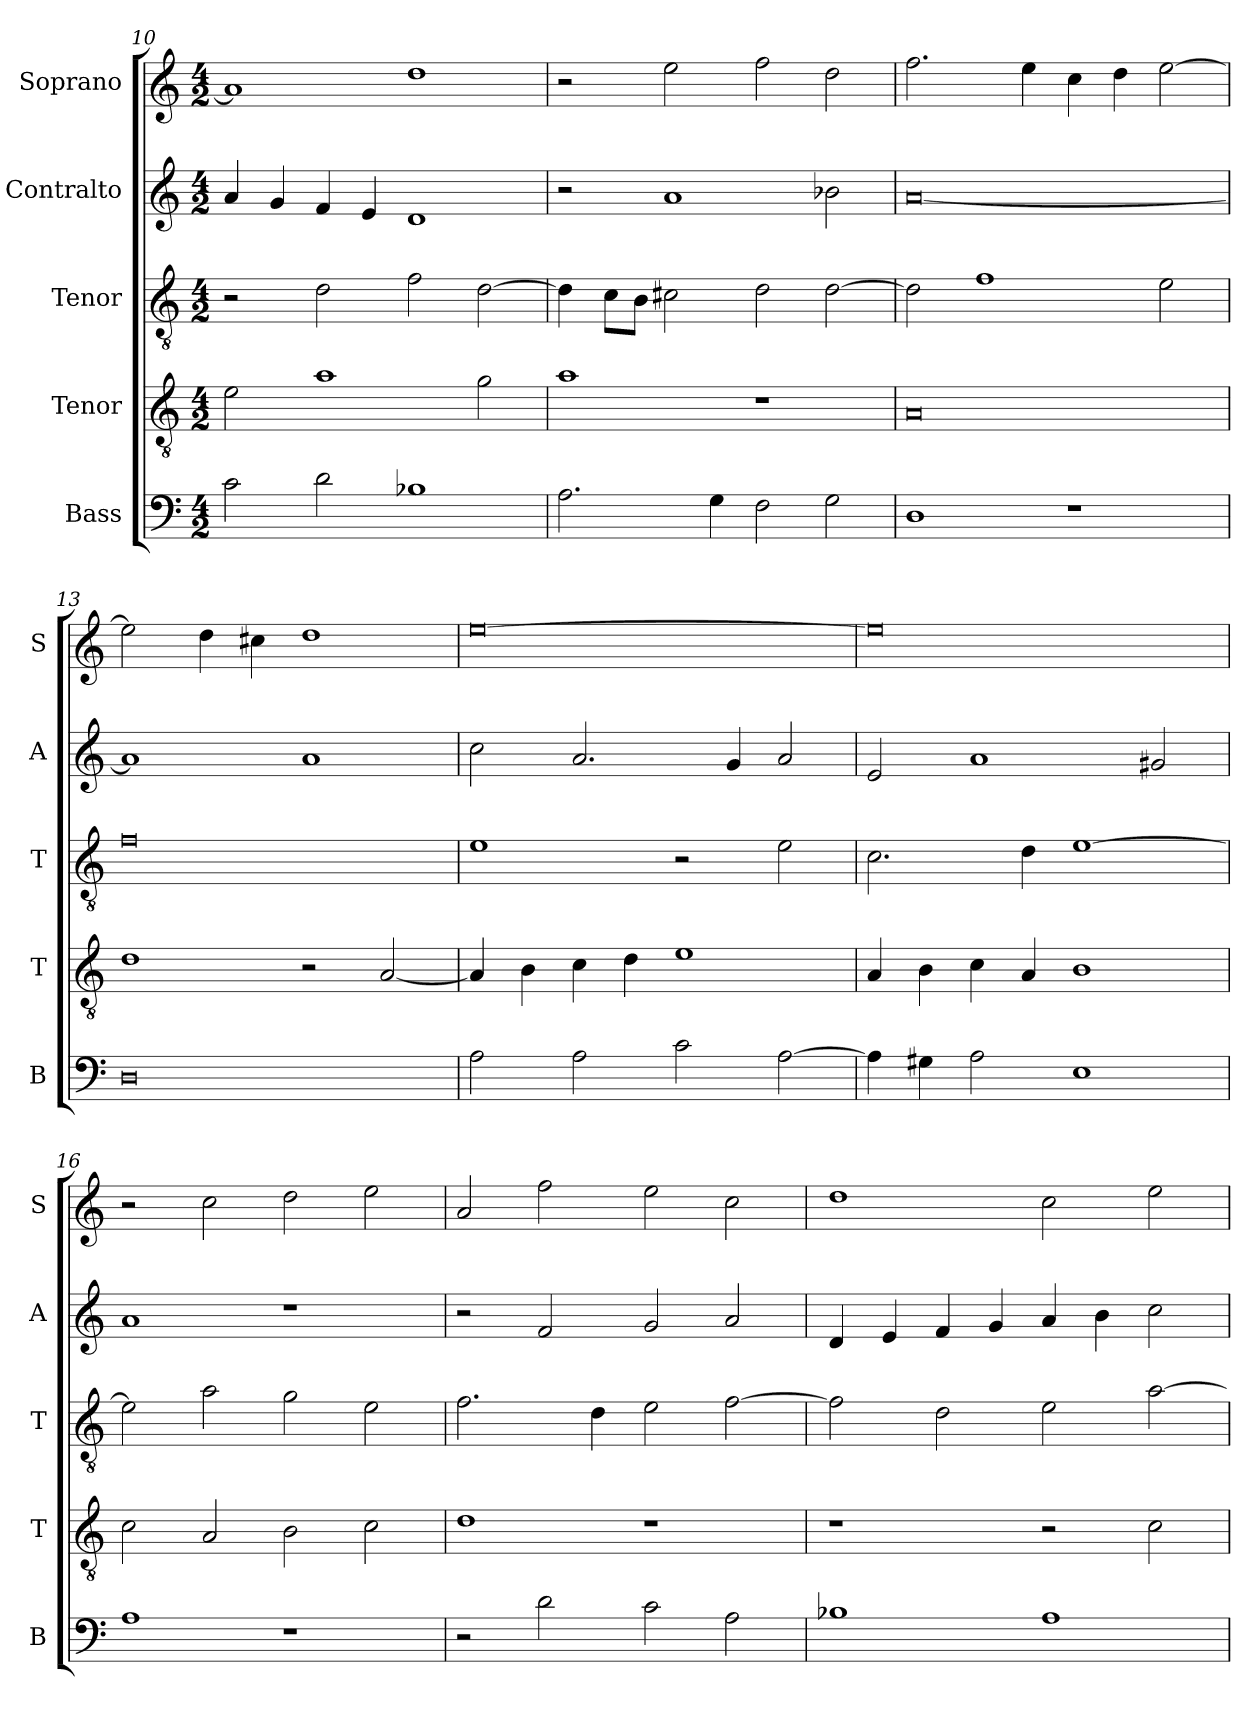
**kern	**kern	**kern	**kern	**kern
*part5	*part4	*part3	*part2	*part1
*staff5	*staff4	*staff3	*staff2	*staff1
*I"Bass	*I"Tenor	*I"Tenor	*I"Contralto	*I"Soprano
*I'B	*I'T	*I'T	*I'A	*I'S
*clefF4	*clefGv2	*clefGv2	*clefG2	*clefG2
*k[]	*k[]	*k[]	*k[]	*k[]
*D:dor	*D:dor	*D:dor	*D:dor	*D:dor
*M4/2	*M4/2	*M4/2	*M4/2	*M4/2
=10	=10	=10	=10	=10
2c	2e	2r	4a	1a]
.	.	.	4g	.
2d	1a	2d	4f	.
.	.	.	4e	.
1B-X	.	2f	1d	1dd
.	2g	[2d	.	.
=11	=11	=11	=11	=11
2.A	1a	4d]	2r	2r
.	.	8c\L	.	.
.	.	8B\J	.	.
.	.	2c#X	1a	2ee
4G	.	.	.	.
2F	1r	2d	.	2ff
2G	.	[2d	2b-X	2dd
=12	=12	=12	=12	=12
1D	0A	2d]	[0a	2.ff
.	.	1f	.	.
.	.	.	.	4ee
1r	.	.	.	4cc
.	.	.	.	4dd
.	.	2e	.	[2ee
=13	=13	=13	=13	=13
0D	1d	0f	1a]	2ee]
.	.	.	.	4dd
.	.	.	.	4cc#X
.	2r	.	1a	1dd
.	[2A	.	.	.
=14	=14	=14	=14	=14
2A	4A]	1e	2cc	[0ee
.	4B	.	.	.
2A	4c	.	2.a	.
.	4d	.	.	.
2c	1e	2r	.	.
.	.	.	4g	.
[2A	.	2e	2a	.
=15	=15	=15	=15	=15
4A]	4A	2.c	2e	0ee]
4G#X	4B	.	.	.
2A	4c	.	1a	.
.	4A	4d	.	.
1E	1B	[1e	.	.
.	.	.	2g#X	.
=16	=16	=16	=16	=16
1A	2c	2e]	1a	2r
.	2A	2a	.	2cc
1r	2B	2g	1r	2dd
.	2c	2e	.	2ee
=17	=17	=17	=17	=17
2r	1d	2.f	2r	2a
2d	.	.	2f	2ff
.	.	4d	.	.
2c	1r	2e	2g	2ee
2A	.	[2f	2a	2cc
=18	=18	=18	=18	=18
1B-X	1r	2f]	4d	1dd
.	.	.	4e	.
.	.	2d	4f	.
.	.	.	4g	.
1A	2r	2e	4a	2cc
.	.	.	4b	.
.	2c	[2a	2cc	2ee
=	=	=	=	=
*-	*-	*-	*-	*-
